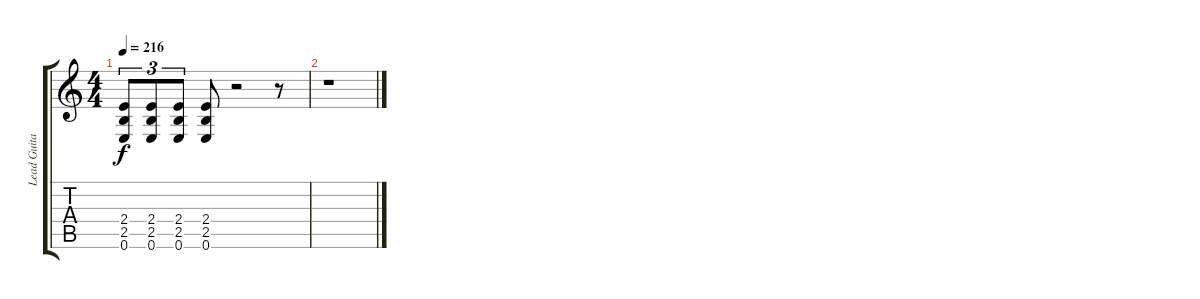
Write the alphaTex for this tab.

\track ("Lead Guitar" "Lead Guita") {instrument distortionguitar}
\staff {score tabs}
\tuning (E4 B3 G3 D3 A2 E2) {hide}
\ts (4 4)
\tempo 216
\clef g2
\ks c
(2.4 2.5 0.6).8{tu (3 2) dy f} (2.4 2.5 0.6).8{tu (3 2)} (2.4 2.5 0.6).8{tu (3 2)} (2.4 2.5 0.6).8 r.2 r.8 |
r.1
